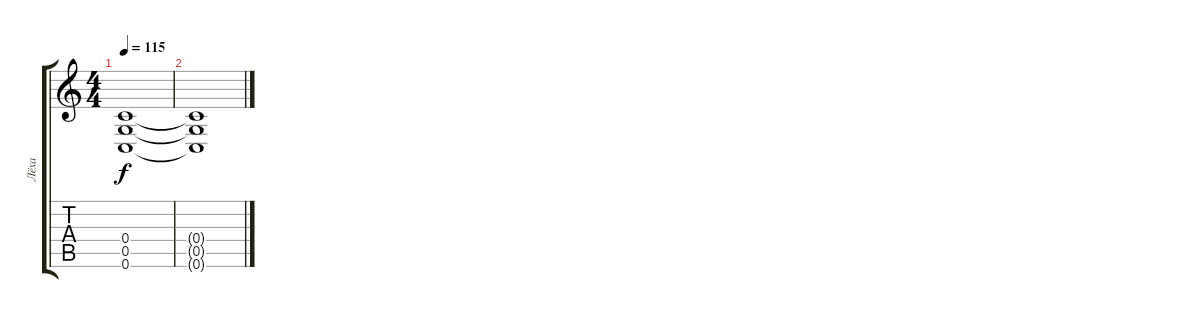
\track ("Лёха" "Лёха") {instrument distortionguitar}
\staff {score tabs}
\tuning (D4 A3 F3 C3 G2 C2) {hide}
\ts (4 4)
\tempo 115
\clef g2
\ks c
(0.4 0.5 0.6).1{dy f volume 0} |
(0.4{t} 0.5{t} 0.6{t}).1
